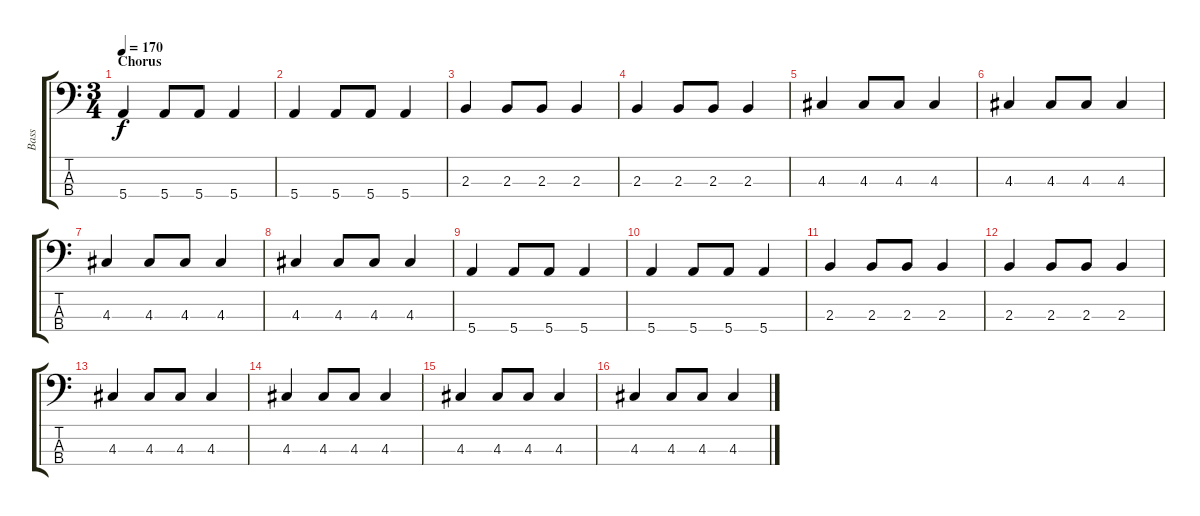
\track ("Bass" "Bass") {instrument electricbassfinger}
\staff {score tabs}
\tuning (G2 D2 A1 E1) {hide}
\ts (3 4)
\section ("" "Chorus")
\tempo 170
\clef f4
\ks c
5.4.4{dy f} 5.4.8 5.4.8 5.4.4 |
5.4.4 5.4.8 5.4.8 5.4.4 |
2.3.4 2.3.8 2.3.8 2.3.4 |
2.3.4 2.3.8 2.3.8 2.3.4 |
4.3.4 4.3.8 4.3.8 4.3.4 |
4.3.4 4.3.8 4.3.8 4.3.4 |
4.3.4 4.3.8 4.3.8 4.3.4 |
4.3.4 4.3.8 4.3.8 4.3.4 |
5.4.4 5.4.8 5.4.8 5.4.4 |
5.4.4 5.4.8 5.4.8 5.4.4 |
2.3.4 2.3.8 2.3.8 2.3.4 |
2.3.4 2.3.8 2.3.8 2.3.4 |
4.3.4 4.3.8 4.3.8 4.3.4 |
4.3.4 4.3.8 4.3.8 4.3.4 |
4.3.4 4.3.8 4.3.8 4.3.4 |
4.3.4 4.3.8 4.3.8 4.3.4
